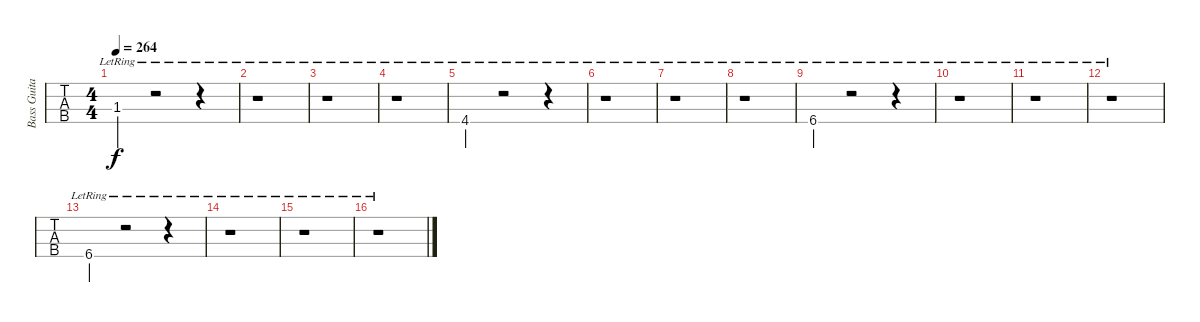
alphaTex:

\track ("Bass Guitar" "Bass Guita") {instrument electricbassfinger}
\staff {tabs}
\tuning (G2 D2 A1 D1) {hide}
\ts (4 4)
\tempo 264
\clef f4
\ks c
1.3{lr}.4{dy f} r.2 r.4 |
r.1 |
r.1 |
r.1 |
4.4{lr}.4 r.2 r.4 |
r.1 |
r.1 |
r.1 |
6.4{lr}.4 r.2 r.4 |
r.1 |
r.1 |
r.1 |
6.4{lr}.4 r.2 r.4 |
r.1 |
r.1 |
r.1
